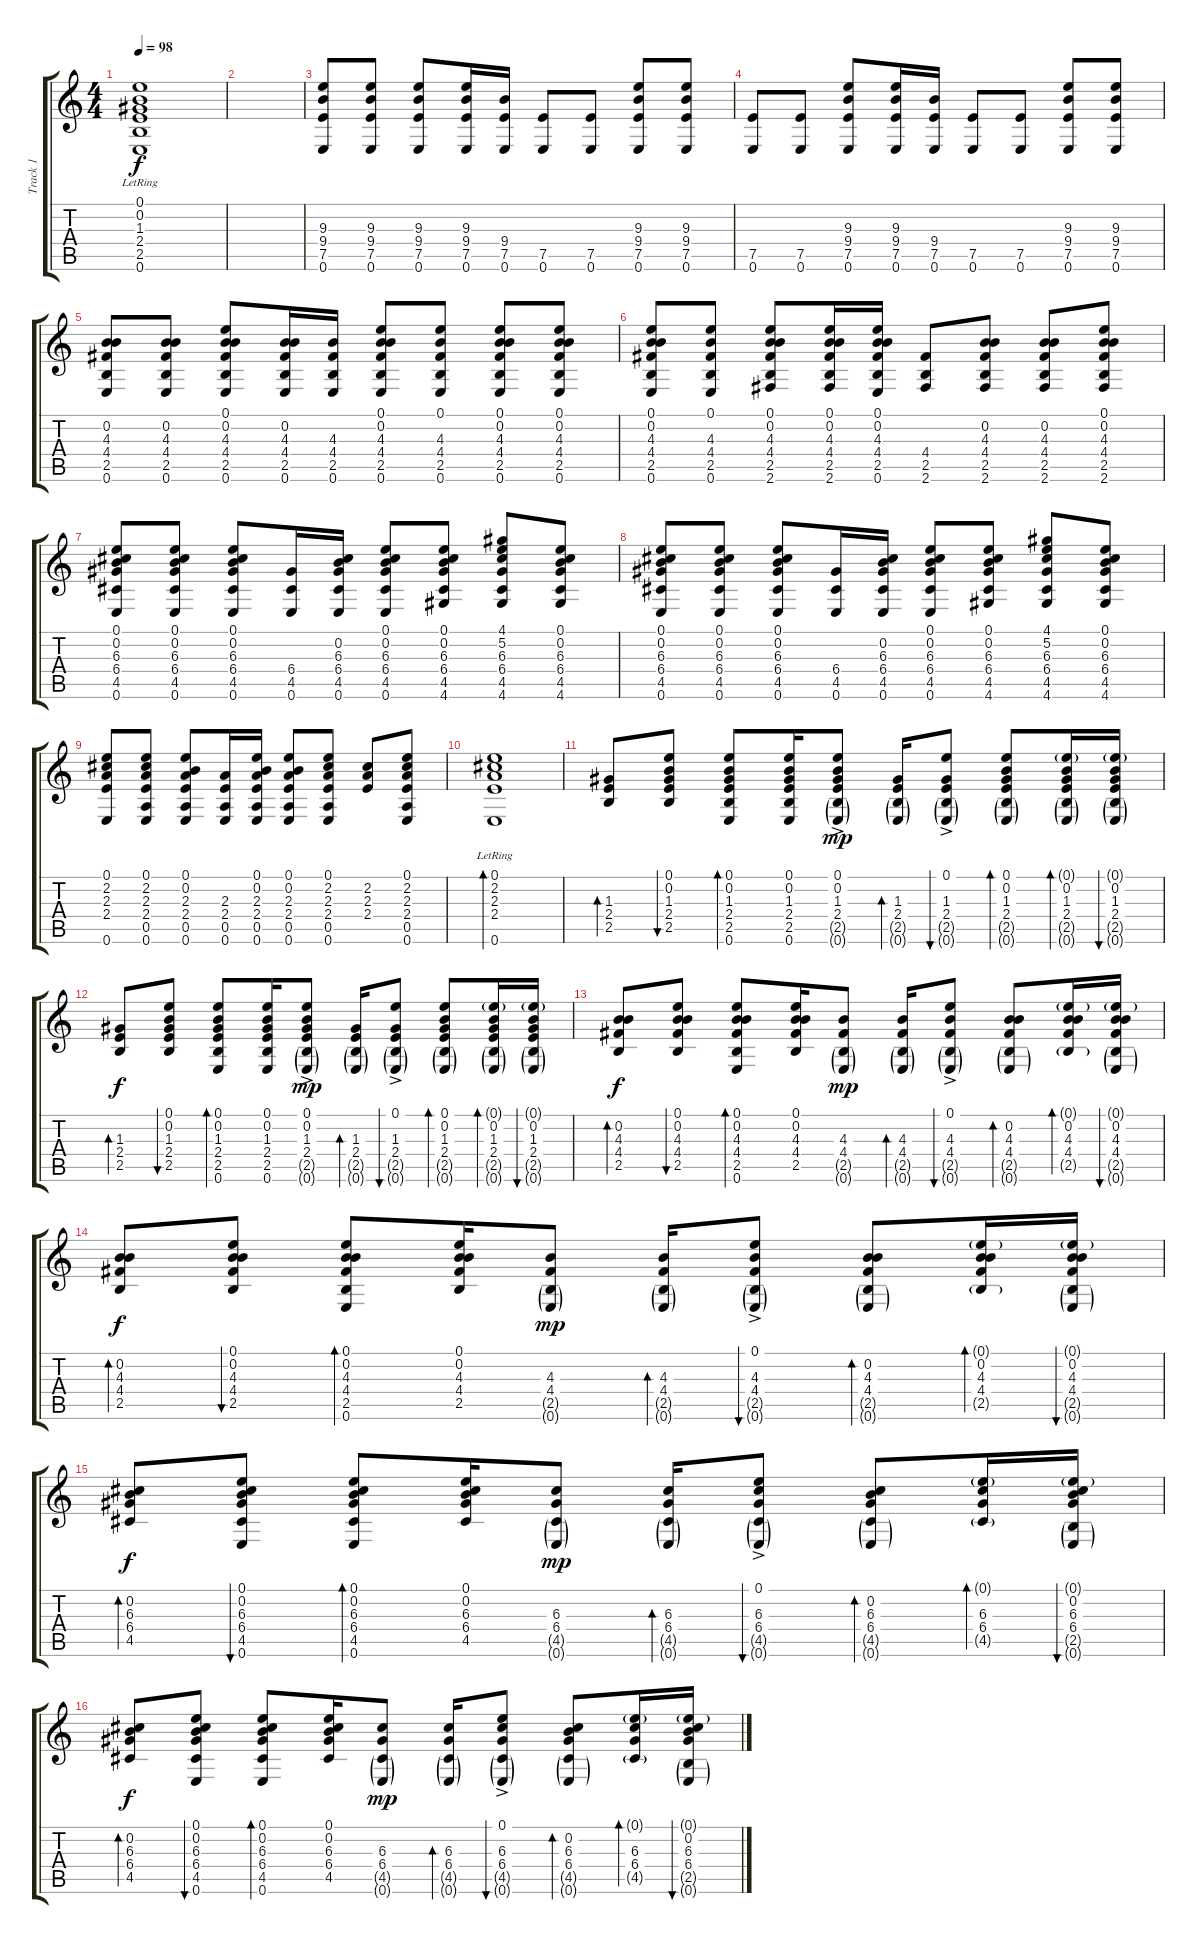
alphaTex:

\track ("Track 1" "Track 1") {instrument acousticguitarsteel}
\staff {score tabs}
\tuning (E4 B3 G3 D3 A2 E2) {hide}
\ts (4 4)
\tempo 98
\clef g2
\ks c
(0.1 0.2{lr} 1.3 2.4 2.5 0.6).1{dy f} |
|
(9.3 9.4 7.5 0.6).8 (9.3 9.4 7.5 0.6).8 (9.3 9.4 7.5 0.6).8 (9.3 9.4 7.5 0.6).16 (9.4 7.5 0.6).16 (7.5 0.6).8 (7.5 0.6).8 (9.3 9.4 7.5 0.6).8 (9.3 9.4 7.5 0.6).8 |
(7.5 0.6).8 (7.5 0.6).8 (9.3 9.4 7.5 0.6).8 (9.3 9.4 7.5 0.6).16 (9.4 7.5 0.6).16 (7.5 0.6).8 (7.5 0.6).8 (9.3 9.4 7.5 0.6).8 (9.3 9.4 7.5 0.6).8 |
(0.2 4.3 4.4 2.5 0.6).8 (0.2 4.3 4.4 2.5 0.6).8 (0.1 0.2 4.3 4.4 2.5 0.6).8 (0.2 4.3 4.4 2.5 0.6).16 (4.3 4.4 2.5 0.6).16 (0.1 0.2 4.3 4.4 2.5 0.6).8 (0.1 4.3 4.4 2.5 0.6).8 (0.1 0.2 4.3 4.4 2.5 0.6).8 (0.1 0.2 4.3 4.4 2.5 0.6).8 |
(0.1 0.2 4.3 4.4 2.5 0.6).8 (0.1 4.3 4.4 2.5 0.6).8 (0.1 0.2 4.3 4.4 2.5 2.6).8 (0.1 0.2 4.3 4.4 2.5 2.6).16 (0.1 0.2 4.3 4.4 2.5 0.6).16 (4.4 2.5 2.6).8 (0.2 4.3 4.4 2.5 2.6).8 (0.2 4.3 4.4 2.5 2.6).8 (0.1 0.2 4.3 4.4 2.5 2.6).8 |
(0.1 0.2 6.3 6.4 4.5 0.6).8 (0.1 0.2 6.3 6.4 4.5 0.6).8 (0.1 0.2 6.3 6.4 4.5 0.6).8 (6.4 4.5 0.6).16 (0.2 6.3 6.4 4.5 0.6).16 (0.1 0.2 6.3 6.4 4.5 0.6).8 (0.1 0.2 6.3 6.4 4.5 4.6).8 (4.1 5.2 6.3 6.4 4.5 4.6).8 (0.1 0.2 6.3 6.4 4.5 4.6).8 |
(0.1 0.2 6.3 6.4 4.5 0.6).8 (0.1 0.2 6.3 6.4 4.5 0.6).8 (0.1 0.2 6.3 6.4 4.5 0.6).8 (6.4 4.5 0.6).16 (0.2 6.3 6.4 4.5 0.6).16 (0.1 0.2 6.3 6.4 4.5 0.6).8 (0.1 0.2 6.3 6.4 4.5 4.6).8 (4.1 5.2 6.3 6.4 4.5 4.6).8 (0.1 0.2 6.3 6.4 4.5 4.6).8 |
(0.1 2.2 2.3 2.4 0.6).8 (0.1 2.2 2.3 2.4 0.5 0.6).8 (0.1 0.2 2.3 2.4 0.5 0.6).8 (2.3 2.4 0.5 0.6).16 (0.1 0.2 2.3 2.4 0.5 0.6).16 (0.1 0.2 2.3 2.4 0.5 0.6).8 (0.1 2.2 2.3 2.4 0.5 0.6).8 (2.2 2.3 2.4).8 (0.1 2.2 2.3 2.4 0.5 0.6).8 |
(0.1{lr} 2.2{lr} 2.3{lr} 2.4{lr} 0.6{lr}).1{bd 240} |
(1.3 2.4 2.5).8{bd 60} (0.1 0.2 1.3 2.4 2.5).8{bu 30} (0.1 0.2 1.3 2.4 2.5 0.6).8{bd 30} (0.1 0.2 1.3 2.4 2.5 0.6).16 (0.1{ac} 0.2 1.3 2.4 2.5{g} 0.6{g}).8{dy mp} (1.3 2.4 2.5{g} 0.6{g}).16{bd 30} (0.1{ac} 1.3 2.4 2.5{g} 0.6{g}).8{bu 30} (0.1 0.2 1.3 2.4 2.5{g} 0.6{g}).8{bd 30} (0.1{g} 0.2 1.3 2.4 2.5{g} 0.6{g}).16{bd 30} (0.1{g} 0.2 1.3 2.4 2.5{g} 0.6{g}).16{bu 30} |
(1.3 2.4 2.5).8{bd 60 dy f} (0.1 0.2 1.3 2.4 2.5).8{bu 30} (0.1 0.2 1.3 2.4 2.5 0.6).8{bd 30} (0.1 0.2 1.3 2.4 2.5 0.6).16 (0.1{ac} 0.2 1.3 2.4 2.5{g} 0.6{g}).8{dy mp} (1.3 2.4 2.5{g} 0.6{g}).16{bd 30} (0.1{ac} 1.3 2.4 2.5{g} 0.6{g}).8{bu 30} (0.1 0.2 1.3 2.4 2.5{g} 0.6{g}).8{bd 30} (0.1{g} 0.2 1.3 2.4 2.5{g} 0.6{g}).16{bd 30} (0.1{g} 0.2 1.3 2.4 2.5{g} 0.6{g}).16{bu 30} |
(0.2 4.3 4.4 2.5).8{bd 60 dy f} (0.1 0.2 4.3 4.4 2.5).8{bu 30} (0.1 0.2 4.3 4.4 2.5 0.6).8{bd 30} (0.1 0.2 4.3 4.4 2.5).16 (4.3 4.4 2.5{g} 0.6{g}).8{dy mp} (4.3 4.4 2.5{g} 0.6{g}).16{bd 30} (0.1{ac} 4.3 4.4 2.5{g} 0.6{g}).8{bu 30} (0.2 4.3 4.4 2.5{g} 0.6{g}).8{bd 30} (0.1{g} 0.2 4.3 4.4 2.5{g}).16{bd 30} (0.1{g} 0.2 4.3 4.4 2.5{g} 0.6{g}).16{bu 30} |
(0.2 4.3 4.4 2.5).8{bd 60 dy f} (0.1 0.2 4.3 4.4 2.5).8{bu 30} (0.1 0.2 4.3 4.4 2.5 0.6).8{bd 30} (0.1 0.2 4.3 4.4 2.5).16 (4.3 4.4 2.5{g} 0.6{g}).8{dy mp} (4.3 4.4 2.5{g} 0.6{g}).16{bd 30} (0.1{ac} 4.3 4.4 2.5{g} 0.6{g}).8{bu 30} (0.2 4.3 4.4 2.5{g} 0.6{g}).8{bd 30} (0.1{g} 0.2 4.3 4.4 2.5{g}).16{bd 30} (0.1{g} 0.2 4.3 4.4 2.5{g} 0.6{g}).16{bu 30} |
(0.2 6.3 6.4 4.5).8{bd 60 dy f} (0.1 0.2 6.3 6.4 4.5 0.6).8{bu 30} (0.1 0.2 6.3 6.4 4.5 0.6).8{bd 30} (0.1 0.2 6.3 6.4 4.5).16 (6.3 6.4 4.5{g} 0.6{g}).8{dy mp} (6.3 6.4 4.5{g} 0.6{g}).16{bd 30} (0.1{ac} 6.3 6.4 4.5{g} 0.6{g}).8{bu 30} (0.2 6.3 6.4 4.5{g} 0.6{g}).8{bd 30} (0.1{g} 6.3 6.4 4.5{g}).16{bd 30} (0.1{g} 0.2 6.3 6.4 2.5{g} 0.6{g}).16{bu 30} |
(0.2 6.3 6.4 4.5).8{bd 60 dy f} (0.1 0.2 6.3 6.4 4.5 0.6).8{bu 30} (0.1 0.2 6.3 6.4 4.5 0.6).8{bd 30} (0.1 0.2 6.3 6.4 4.5).16 (6.3 6.4 4.5{g} 0.6{g}).8{dy mp} (6.3 6.4 4.5{g} 0.6{g}).16{bd 30} (0.1{ac} 6.3 6.4 4.5{g} 0.6{g}).8{bu 30} (0.2 6.3 6.4 4.5{g} 0.6{g}).8{bd 30} (0.1{g} 6.3 6.4 4.5{g}).16{bd 30} (0.1{g} 0.2 6.3 6.4 2.5{g} 0.6{g}).16{bu 30}
